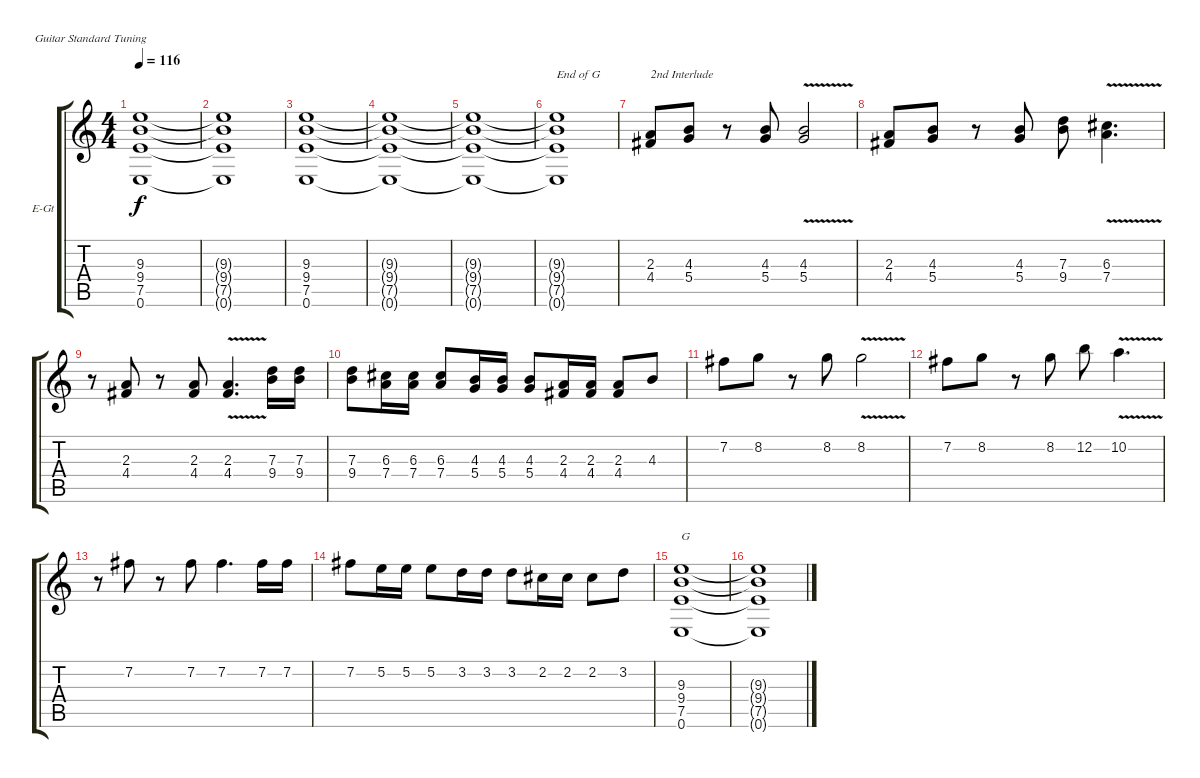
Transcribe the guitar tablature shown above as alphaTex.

\bracketExtendMode groupsimilarinstruments
\firstSystemTrackNameOrientation horizontal
\otherSystemsTrackNameOrientation horizontal
\track ("Gtr. 2, Gtr.5" "E-Gt") {instrument overdrivenguitar}
\staff {score tabs}
\tuning (E4 B3 G3 D3 A2 E2)
\ts (4 4)
\tempo 116
\clef g2
\ks c
(9.3{t} 9.4{t} 7.5{t} 0.6{t}).1{dy f} |
(9.3{t} 9.4{t} 7.5{t} 0.6{t}).1 |
(9.3 9.4 7.5 0.6).1 |
(9.3{t} 9.4{t} 7.5{t} 0.6{t}).1 |
(9.3{t} 9.4{t} 7.5{t} 0.6{t}).1 |
(9.3{t} 9.4{t} 7.5{t} 0.6{t}).1{txt "End of G"} |
(2.3 4.4).8{txt "2nd Interlude"} (4.3 5.4).8 r.8 (4.3 5.4).8 (4.3{v} 5.4{v}).2 |
(2.3 4.4).8 (4.3 5.4).8 r.8 (4.3 5.4).8 (7.3 9.4).8 (6.3{v} 7.4{v}).4{d} |
r.8 (2.3 4.4).8 r.8 (2.3 4.4).8 (2.3{v} 4.4{v}).4{d} (7.3 9.4).16 (7.3 9.4).16 |
(7.3 9.4).8 (6.3 7.4).16 (6.3 7.4).16 (6.3 7.4).8 (4.3 5.4).16 (4.3 5.4).16 (4.3 5.4).8 (2.3 4.4).16 (2.3 4.4).16 (2.3 4.4).8 4.3.8 |
7.2.8 8.2.8 r.8 8.2.8 8.2{v}.2 |
7.2.8 8.2.8 r.8 8.2.8 12.2.8 10.2{v}.4{d} |
r.8 7.2.8 r.8 7.2.8 7.2.4{d} 7.2.16 7.2.16 |
7.2.8 5.2.16 5.2.16 5.2.8 3.2.16 3.2.16 3.2.8 2.2.16 2.2.16 2.2.8 3.2.8 |
(9.3 9.4 7.5 0.6).1{txt "G"} |
(9.3{t} 9.4{t} 7.5{t} 0.6{t}).1
